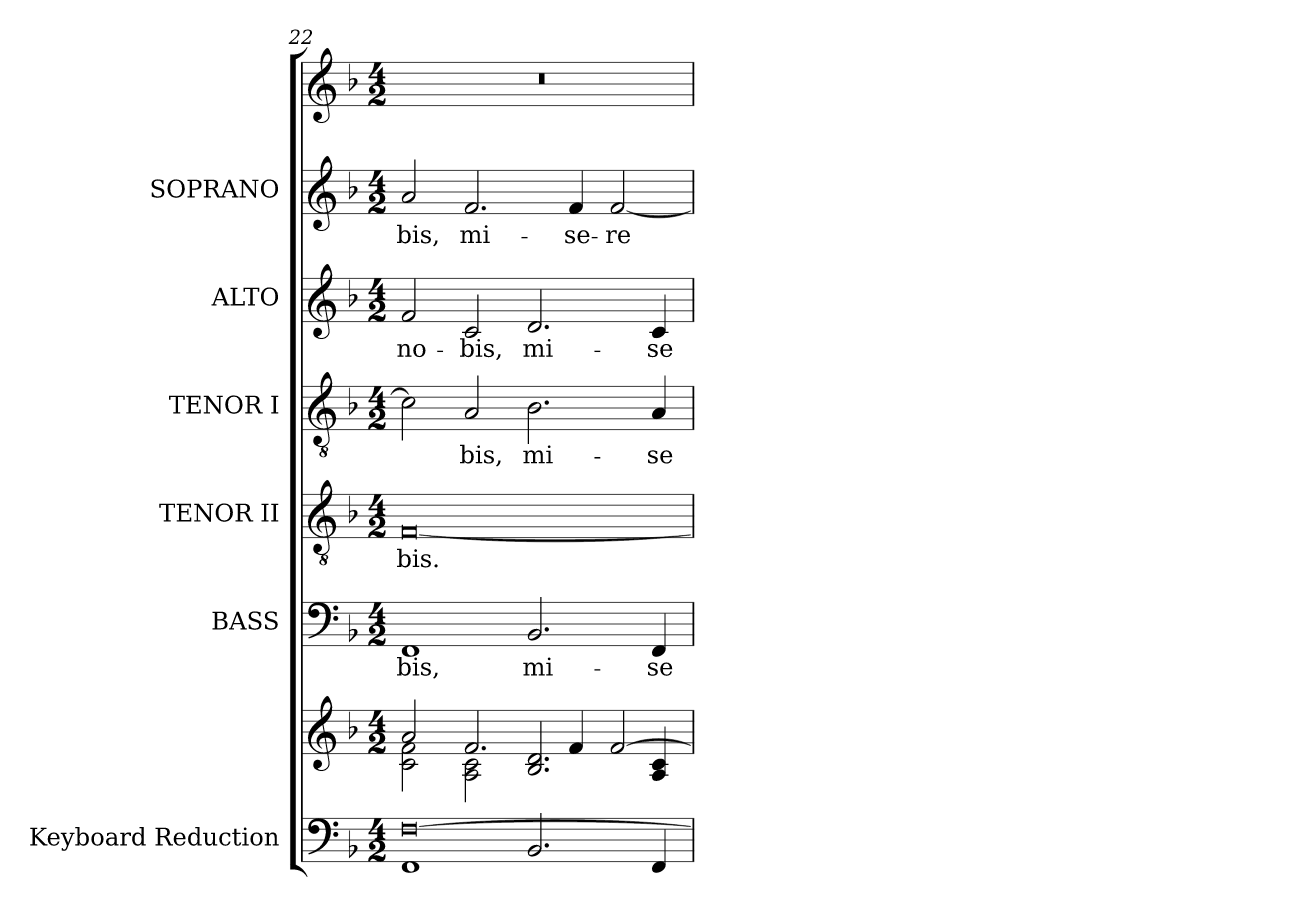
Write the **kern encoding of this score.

**kern	**kern	**kern	**text	**kern	**text	**kern	**text	**kern	**text	**kern	**text	**kern
*part7	*part7	*part6	*part6	*part5	*part5	*part4	*part4	*part3	*part3	*part2	*part2	*part1
*staff8	*staff7	*staff6	*staff6	*staff5	*staff5	*staff4	*staff4	*staff3	*staff3	*staff2	*staff2	*staff1
*I"Keyboard Reduction	*	*I"BASS	*	*I"TENOR II	*	*I"TENOR I	*	*I"ALTO	*	*I"SOPRANO	*	*
*I'Reduc.	*	*I'B.	*	*I'T. II	*	*I'T. I	*	*I'A.	*	*I'S.	*	*
*clefF4	*clefG2	*clefF4	*	*clefGv2	*	*clefGv2	*	*clefG2	*	*clefG2	*	*clefG2
*	*	*	*	*ITrd7c12	*	*ITrd7c12	*	*	*	*	*	*
*k[b-]	*k[b-]	*k[b-]	*	*k[b-]	*	*k[b-]	*	*k[b-]	*	*k[b-]	*	*k[b-]
*F:	*F:	*F:	*	*F:	*	*F:	*	*F:	*	*F:	*	*F:
*M4/2	*M4/2	*M4/2	*	*M4/2	*	*M4/2	*	*M4/2	*	*M4/2	*	*M4/2
=22	=22	=22	=22	=22	=22	=22	=22	=22	=22	=22	=22	=22
*^	*^	*	*	*	*	*	*	*	*	*	*	*
!	!	!	!	!	!LO:LY:b:color=#000000	!	!	!	!	!	!	!	!	!
!	!	!	!	!	!	!	!LO:LY:b:color=#000000	!	!	!	!	!	!	!
!	!	!	!	!	!	!	!	!	!	!	!LO:LY:b:color=#000000	!	!	!
!	!	!	!	!	!	!	!	!	!	!	!	!	!LO:LY:b:color=#000000	!LO:N:vis=1
[0Fi	1FFi	2ai/	2ci\ 2fi	1FFi	-bis,	[0FFi	-bis.	2Ci\]	.	2fi/	no-	2ai/	-bis,	0r
!	!	!	!	!	!	!	!	!	!LO:LY:b:color=#000000	!	!	!	!	!
!	!	!	!	!	!	!	!	!	!	!	!LO:LY:b:color=#000000	!	!	!
!	!	!	!	!	!	!	!	!	!	!	!	!	!LO:LY:b:color=#000000	!
.	.	2.fi/	2Ai\ 2ci	.	.	.	.	2AAi/	-bis,	2ci/	-bis,	2.fi/	mi-	.
!	!	!	!	!	!LO:LY:b:color=#000000	!	!	!	!	!	!	!	!	!
!	!	!	!	!	!	!	!	!	!LO:LY:b:color=#000000	!	!	!	!	!
!	!	!	!	!	!	!	!	!	!	!	!LO:LY:b:color=#000000	!	!	!
.	2.BB-i/	.	2.B-i/ 2.di	2.BB-i/	mi-	.	.	2.BB-i\	mi-	2.di/	mi-	.	.	.
!	!	!	!	!	!	!	!	!	!	!	!	!	!LO:LY:b:color=#000000	!
.	.	4fi/	.	.	.	.	.	.	.	.	.	4fi/	-se-	.
!	!	!	!	!	!	!	!	!	!	!	!	!	!LO:LY:b:color=#000000	!
.	.	[2fi/	.	.	.	.	.	.	.	.	.	[2fi/	-re-	.
!	!	!	!	!	!LO:LY:b:color=#000000	!	!	!	!	!	!	!	!	!
!	!	!	!	!	!	!	!	!	!LO:LY:b:color=#000000	!	!	!	!	!
!	!	!	!	!	!	!	!	!	!	!	!LO:LY:b:color=#000000	!	!	!
.	4FFi/	.	4Ai/ 4ci	4FFi/	-se-	.	.	4AAi/	-se-	4ci/	-se-	.	.	.
*v	*v	*	*	*	*	*	*	*	*	*	*	*	*	*
*	*v	*v	*	*	*	*	*	*	*	*	*	*	*
=	=	=	=	=	=	=	=	=	=	=	=	=
*-	*-	*-	*-	*-	*-	*-	*-	*-	*-	*-	*-	*-
